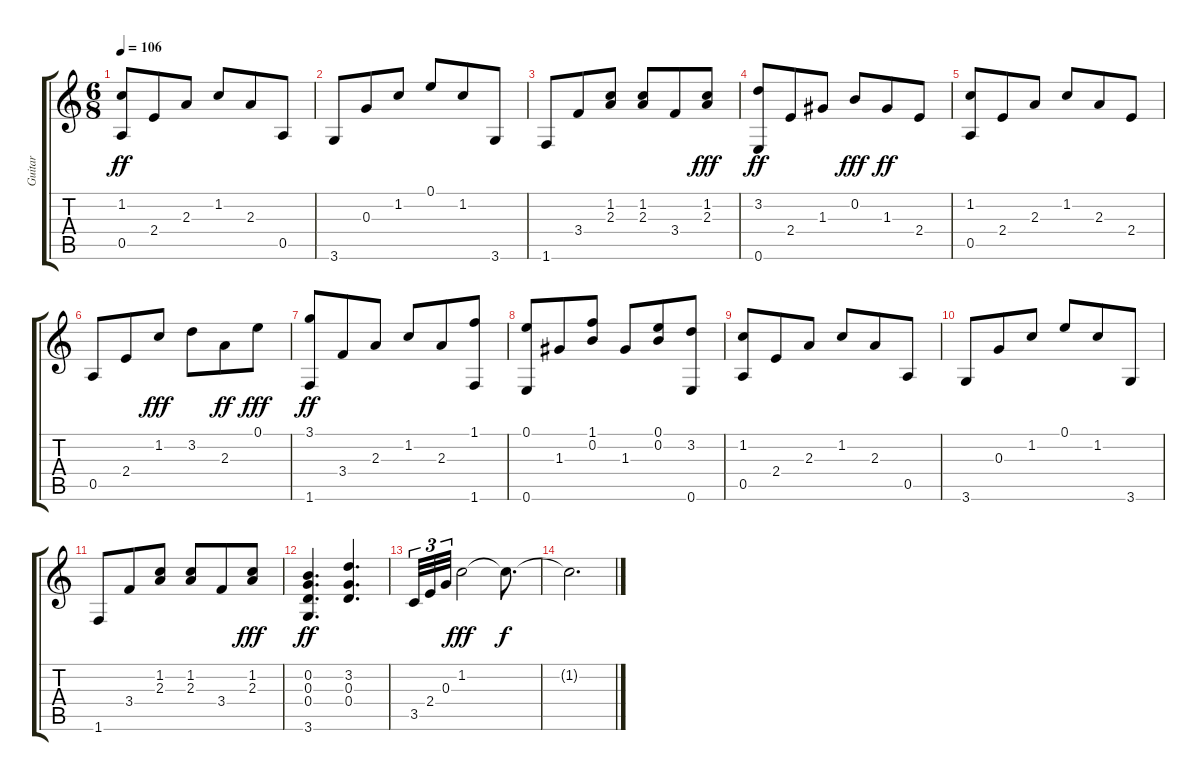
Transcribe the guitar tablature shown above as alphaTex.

\track ("Guitar" "Guitar") {instrument electricguitarjazz}
\staff {score tabs}
\tuning (E4 B3 G3 D3 A2 E2) {hide}
\ts (6 8)
\tempo 106
\clef g2
\ks c
(1.2 0.5).8{dy ff} 2.4.8 2.3.8 1.2.8 2.3.8 0.5.8 |
3.6.8 0.3.8 1.2.8 0.1.8 1.2.8 3.6.8 |
1.6.8 3.4.8 (1.2 2.3).8 (1.2 2.3).8 3.4.8 (1.2 2.3).8{dy fff} |
(3.2 0.6).8{dy ff} 2.4.8 1.3.8 0.2.8{dy fff} 1.3.8{dy ff} 2.4.8 |
(1.2 0.5).8 2.4.8 2.3.8 1.2.8 2.3.8 2.4.8 |
0.5.8 2.4.8 1.2.8{dy fff} 3.2.8 2.3.8{dy ff} 0.1.8{dy fff} |
(3.1 1.6).8{dy ff} 3.4.8 2.3.8 1.2.8 2.3.8 (1.1 1.6).8 |
(0.1 0.6).8 1.3.8 (1.1 0.2).8 1.3.8 (0.1 0.2).8 (3.2 0.6).8 |
(1.2 0.5).8 2.4.8 2.3.8 1.2.8 2.3.8 0.5.8 |
3.6.8 0.3.8 1.2.8 0.1.8 1.2.8 3.6.8 |
1.6.8 3.4.8 (1.2 2.3).8 (1.2 2.3).8 3.4.8 (1.2 2.3).8{dy fff} |
(0.2 0.3 0.4 3.6).4{d dy ff} (3.2 0.3 0.4).4{d} |
3.5.32{tu (3 2) volume 15} 2.4.32{tu (3 2)} 0.3.32{tu (3 2)} 1.2.2{dy fff volume 15} 1.2{t}.8{d dy f} |
1.2{t}.2{d}
